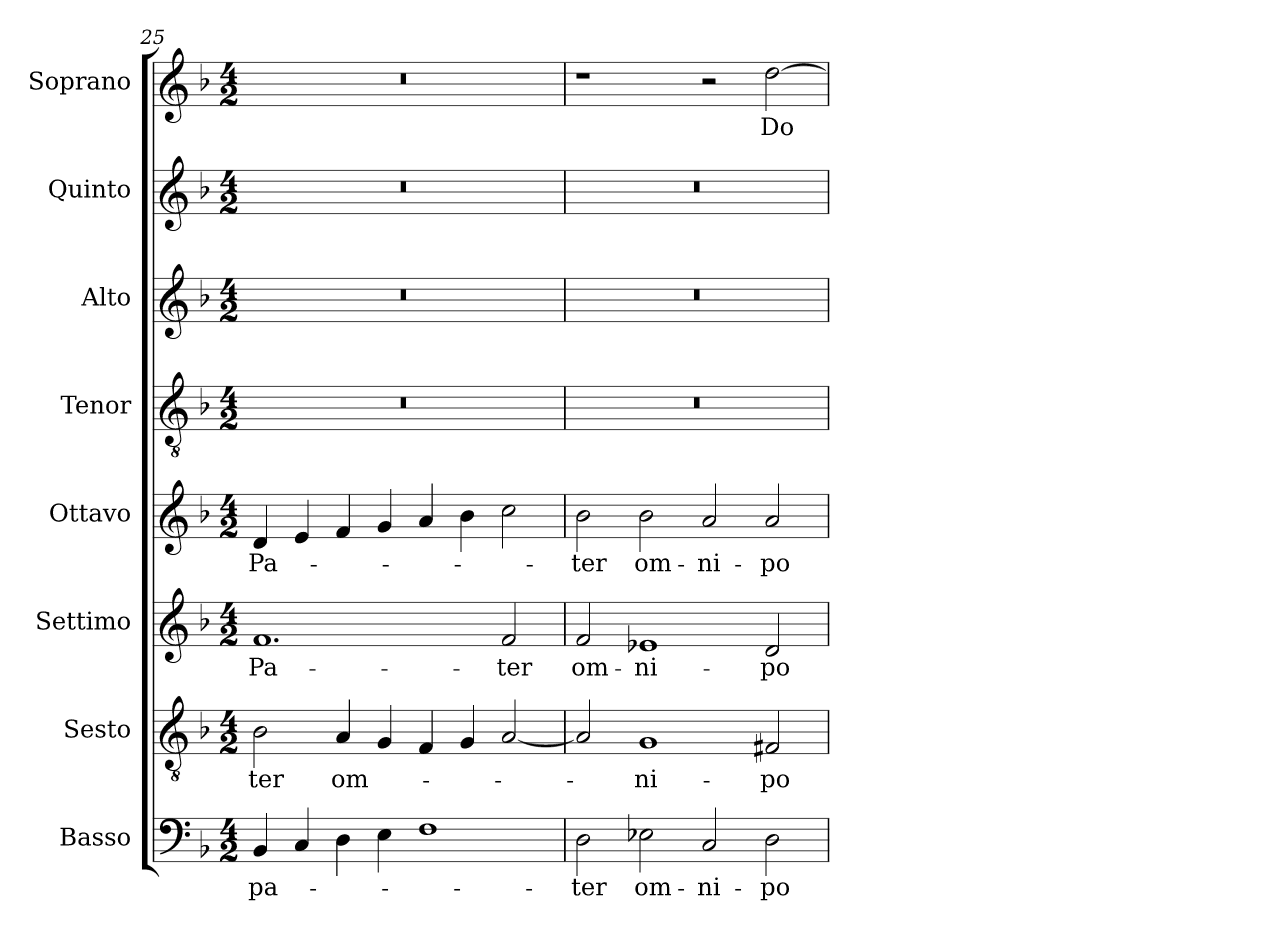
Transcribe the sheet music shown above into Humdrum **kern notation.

**kern	**text	**kern	**text	**kern	**text	**kern	**text	**kern	**kern	**kern	**kern	**text
*part8	*part8	*part7	*part7	*part6	*part6	*part5	*part5	*part4	*part3	*part2	*part1	*part1
*staff8	*staff8	*staff7	*staff7	*staff6	*staff6	*staff5	*staff5	*staff4	*staff3	*staff2	*staff1	*staff1
*I"Basso	*	*I"Sesto	*	*I"Settimo	*	*I"Ottavo	*	*I"Tenor	*I"Alto	*I"Quinto	*I"Soprano	*
*I'B.	*	*I'Ss.	*	*I'St.	*	*I'Ot.	*	*I'T.	*I'A.	*I'Q.	*I'S.	*
*clefF4	*	*clefGv2	*	*clefG2	*	*clefG2	*	*clefGv2	*clefG2	*clefG2	*clefG2	*
*	*	*ITrd7c12	*	*	*	*	*	*ITrd7c12	*	*	*	*
*k[b-]	*	*k[b-]	*	*k[b-]	*	*k[b-]	*	*k[b-]	*k[b-]	*k[b-]	*k[b-]	*
*F:	*	*F:	*	*F:	*	*F:	*	*F:	*F:	*F:	*F:	*
*M4/2	*	*M4/2	*	*M4/2	*	*M4/2	*	*M4/2	*M4/2	*M4/2	*M4/2	*
=25	=25	=25	=25	=25	=25	=25	=25	=25	=25	=25	=25	=25
!	!LO:LY:b:color=#000000	!	!	!	!	!	!	!	!	!	!	!
!	!	!	!LO:LY:b:color=#000000	!	!	!	!	!	!	!	!	!
!	!	!	!	!	!LO:LY:b:color=#000000	!	!	!	!	!	!	!
!	!	!	!	!	!	!	!LO:LY:b:color=#000000	!LO:N:vis=1	!LO:N:vis=1	!LO:N:vis=1	!LO:N:vis=1	!
4BB-i/	pa-	2BB-i\	-ter	1.fi	Pa-	4di/	Pa-	0r	0r	0r	0r	.
4Ci/	.	.	.	.	.	4ei/	.	.	.	.	.	.
!	!	!	!LO:LY:b:color=#000000	!	!	!	!	!	!	!	!	!
4Di\	.	4AAi/	om-	.	.	4fi/	.	.	.	.	.	.
4Ei\	.	4GGi/	.	.	.	4gi/	.	.	.	.	.	.
1Fi	.	4FFi/	.	.	.	4ai/	.	.	.	.	.	.
.	.	4GGi/	.	.	.	4b-i\	.	.	.	.	.	.
!	!	!	!	!	!LO:LY:b:color=#000000	!	!	!	!	!	!	!
.	.	[2AAi/	.	2fi/	-ter	2cci\	.	.	.	.	.	.
!!LO:LB:g=z
=26	=26	=26	=26	=26	=26	=26	=26	=26	=26	=26	=26	=26
!	!LO:LY:b:color=#000000	!	!	!	!	!	!	!	!	!	!	!
!	!	!	!	!	!LO:LY:b:color=#000000	!	!	!	!	!	!	!
!	!	!	!	!	!	!	!LO:LY:b:color=#000000	!LO:N:vis=1	!LO:N:vis=1	!LO:N:vis=1	!	!
2Di\	-ter	2AAi/]	.	2fi/	om-	2b-i\	-ter	0r	0r	0r	1r	.
!	!LO:LY:b:color=#000000	!	!	!	!	!	!	!	!	!	!	!
!	!	!	!LO:LY:b:color=#000000	!	!	!	!	!	!	!	!	!
!	!	!	!	!	!LO:LY:b:color=#000000	!	!	!	!	!	!	!
!	!	!	!	!	!	!	!LO:LY:b:color=#000000	!	!	!	!	!
2E-Xi\	om-	1GGi	-ni-	1e-Xi	-ni-	2b-i\	om-	.	.	.	.	.
!	!LO:LY:b:color=#000000	!	!	!	!	!	!	!	!	!	!	!
!	!	!	!	!	!	!	!LO:LY:b:color=#000000	!	!	!	!	!
2Ci/	-ni-	.	.	.	.	2ai/	-ni-	.	.	.	2r	.
!	!LO:LY:b:color=#000000	!	!	!	!	!	!	!	!	!	!	!
!	!	!	!LO:LY:b:color=#000000	!	!	!	!	!	!	!	!	!
!	!	!	!	!	!LO:LY:b:color=#000000	!	!	!	!	!	!	!
!	!	!	!	!	!	!	!LO:LY:b:color=#000000	!	!	!	!	!
!	!	!	!	!	!	!	!	!	!	!	!	!LO:LY:b:color=#000000
2Di\	-po-	2FF#Xi/	-po-	2di/	-po-	2ai/	-po-	.	.	.	[2ddi\	Do-
=	=	=	=	=	=	=	=	=	=	=	=	=
*-	*-	*-	*-	*-	*-	*-	*-	*-	*-	*-	*-	*-
